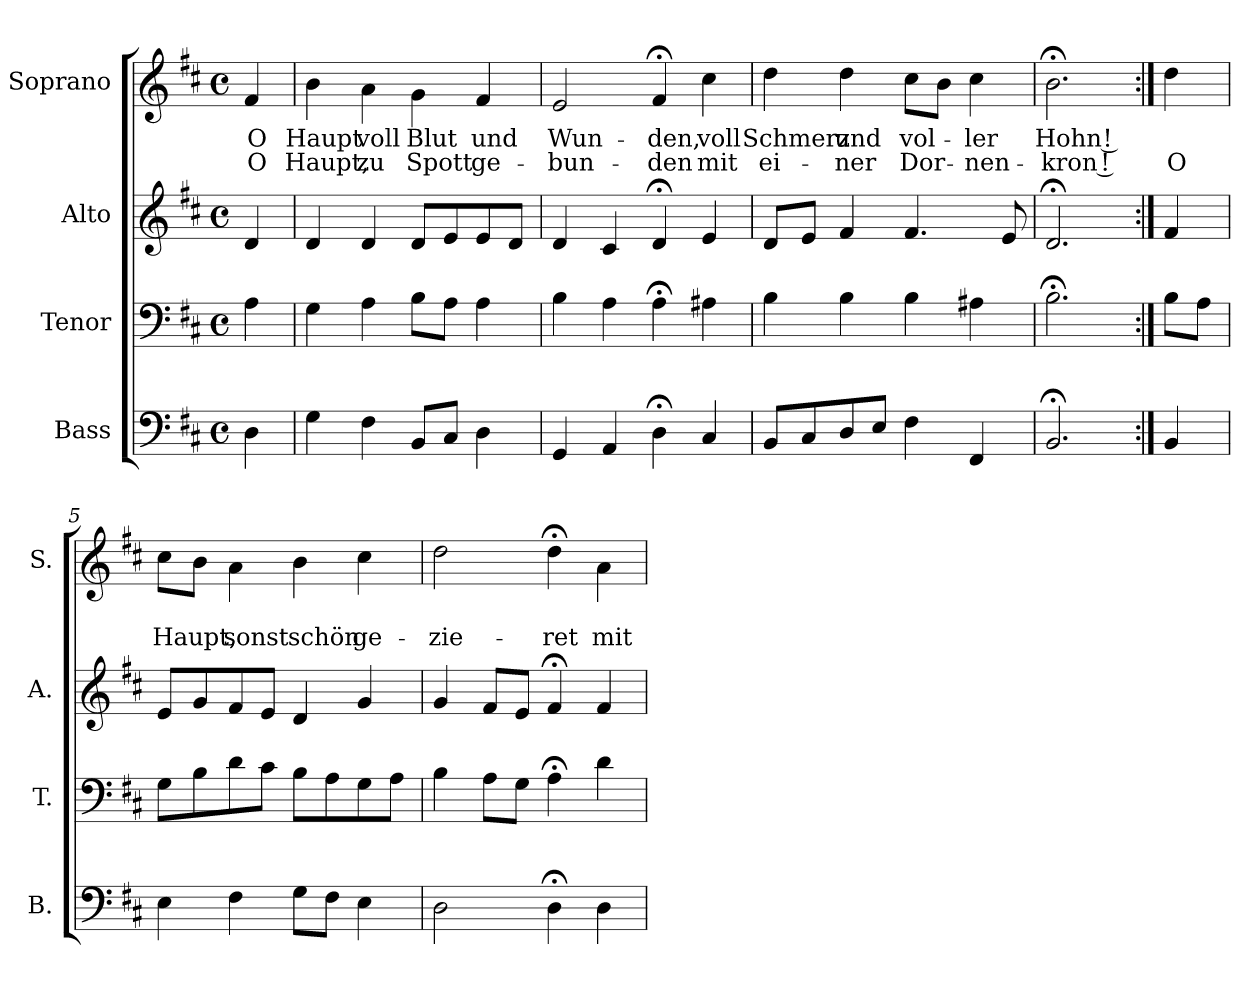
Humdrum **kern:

**kern	**kern	**kern	**kern	**text	**text
*part4	*part3	*part2	*part1	*part1	*part1
*staff4	*staff3	*staff2	*staff1	*staff1	*staff1
*I"Bass	*I"Tenor	*I"Alto	*I"Soprano	*	*
*I'B.	*I'T.	*I'A.	*I'S.	*	*
*clefF4	*clefF4	*clefG2	*clefG2	*	*
*k[f#c#]	*k[f#c#]	*k[f#c#]	*k[f#c#]	*	*
*D:	*D:	*D:	*D:	*	*
*M4/4	*M4/4	*M4/4	*M4/4	*	*
*met(c)	*met(c)	*met(c)	*met(c)	*	*
=	=	=	=	=	=
4D\	4A\	4d/	4f#/	O	O
=1	=1	=1	=1	=1	=1
4G\	4G\	4d/	4b\	Haupt	Haupt,
4F#\	4A\	4d/	4a\	voll	zu
8BB/L	8B\L	8d/L	4g\	Blut	Spott
8C#/J	8A\J	8e/	.	.	.
4D\	4A\	8e/	4f#/	und	ge-
.	.	8d/J	.	.	.
=2	=2	=2	=2	=2	=2
4GG/	4B\	4d/	2e/	Wun-	-bun-
4AA/	4A\	4c#/	.	.	.
4D;<\	4A;<\	4d;</	4f#;</	-den,	-den
4C#/	4A#X\	4e/	4cc#\	voll	mit
=3	=3	=3	=3	=3	=3
8BB/L	4B\	8d/L	4dd\	Schmerz	ei-
8C#/	.	8e/J	.	.	.
8D/	4B\	4f#/	4dd\	und	-ner
8E/J	.	.	.	.	.
4F#\	4B\	4.f#/	8cc#\L	vol-	Dor-
.	.	.	8b\J	.	.
4FF#/	4A#X\	.	4cc#\	-ler	-nen-
.	.	8e/	.	.	.
=4	=4	=4	=4	=4	=4
2.BB;</	2.B;<\	2.d;</	2.b;<\	Hohn !	-kron !
!!LO:LB:g=z
=4a:|!	=4a:|!	=4a:|!	=4a:|!	=4a:|!	=4a:|!
4BB/	8B\L	4f#/	4dd\	.	O
.	8A\J	.	.	.	.
=5	=5	=5	=5	=5	=5
4E\	8G\L	8e/L	8cc#\L	.	Haupt,
.	8B\	8g/	8b\J	.	.
4F#\	8d\	8f#/	4a\	.	sonst
.	8c#\J	8e/J	.	.	.
8G\L	8B\L	4d/	4b\	.	schön
8F#\J	8A\	.	.	.	.
4E\	8G\	4g/	4cc#\	.	ge-
.	8A\J	.	.	.	.
=6	=6	=6	=6	=6	=6
2D\	4B\	4g/	2dd\	.	-zie-
.	8A\L	8f#/L	.	.	.
.	8G\J	8e/J	.	.	.
4D;<\	4A;<\	4f#;</	4dd;<\	.	-ret
4D\	4d\	4f#/	4a\	.	mit
=	=	=	=	=	=
*-	*-	*-	*-	*-	*-
